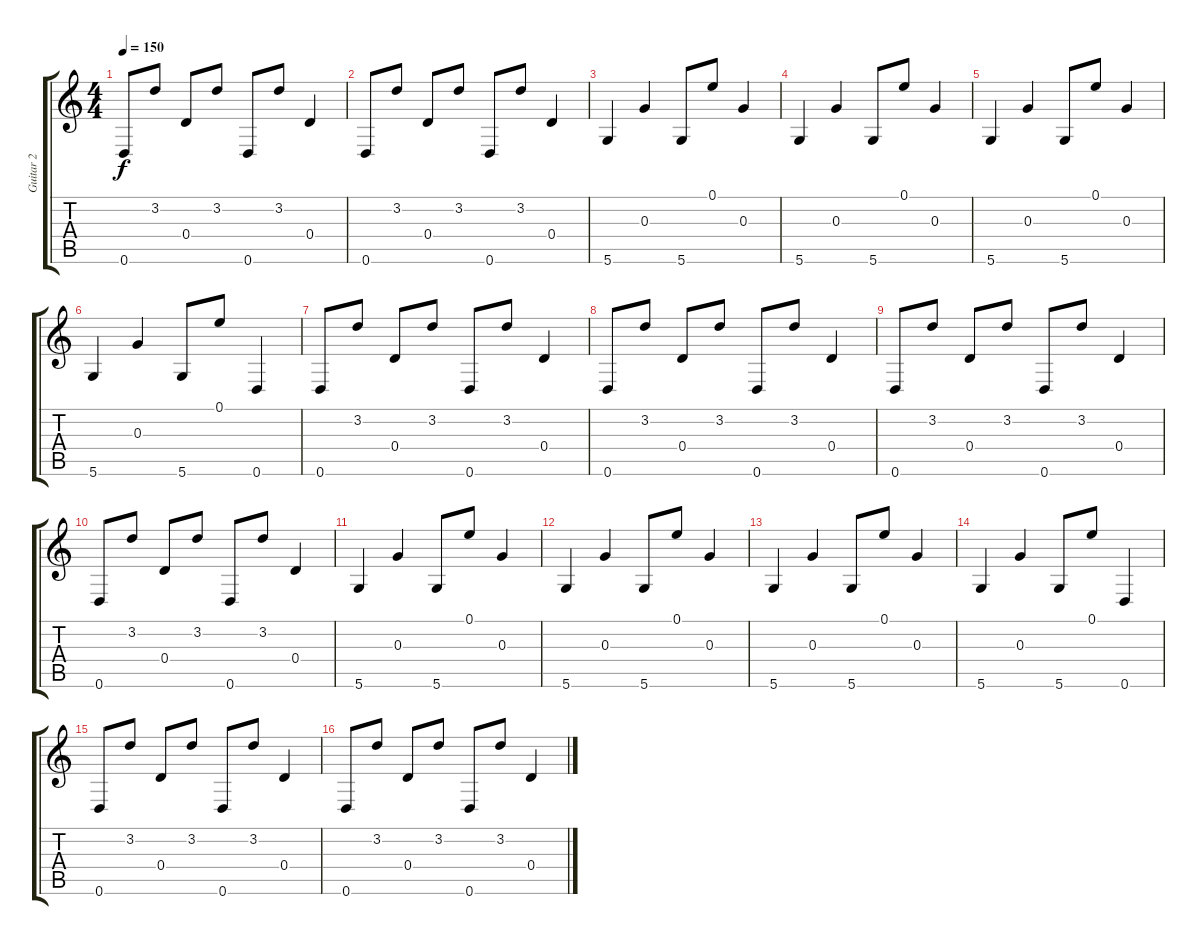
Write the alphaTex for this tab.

\track ("Guitar 2" "Guitar 2") {instrument acousticguitarsteel}
\staff {score tabs}
\tuning (E4 B3 G3 D3 A2 D2) {hide}
\ts (4 4)
\tempo 150
\clef g2
\ks c
0.6.8{dy f} 3.2.8 0.4.8 3.2.8 0.6.8 3.2.8 0.4.4 |
0.6.8 3.2.8 0.4.8 3.2.8 0.6.8 3.2.8 0.4.4 |
5.6.4 0.3.4 5.6.8 0.1.8 0.3.4 |
5.6.4 0.3.4 5.6.8 0.1.8 0.3.4 |
5.6.4 0.3.4 5.6.8 0.1.8 0.3.4 |
5.6.4 0.3.4 5.6.8 0.1.8 0.6.4 |
0.6.8 3.2.8 0.4.8 3.2.8 0.6.8 3.2.8 0.4.4 |
0.6.8 3.2.8 0.4.8 3.2.8 0.6.8 3.2.8 0.4.4 |
0.6.8 3.2.8 0.4.8 3.2.8 0.6.8 3.2.8 0.4.4 |
0.6.8 3.2.8 0.4.8 3.2.8 0.6.8 3.2.8 0.4.4 |
5.6.4 0.3.4 5.6.8 0.1.8 0.3.4 |
5.6.4 0.3.4 5.6.8 0.1.8 0.3.4 |
5.6.4 0.3.4 5.6.8 0.1.8 0.3.4 |
5.6.4 0.3.4 5.6.8 0.1.8 0.6.4 |
0.6.8 3.2.8 0.4.8 3.2.8 0.6.8 3.2.8 0.4.4 |
0.6.8 3.2.8 0.4.8 3.2.8 0.6.8 3.2.8 0.4.4
